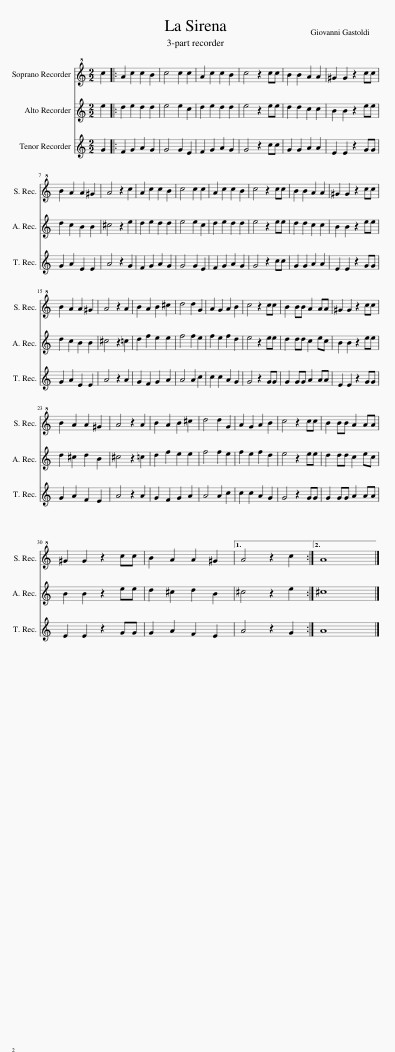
X:1
%%score 1 2 3
L:1/8
M:2/2
I:linebreak $
K:C
V:1 treble+8
V:2 treble
V:3 treble
V:1
 c2 |: A2 c2 c2 B2 | c4 c2 c2 | A2 c2 c2 B2 | c4 z2 cc | %5
 B2 B2 A2 A2 | ^G2 G2 z2 cc |$ B2 A2 A2 ^G2 | A4 z2 c2 | A2 c2 c2 B2 | %10
 c4 c2 c2 | A2 c2 c2 B2 | c4 z2 cc | B2 B2 A2 A2 | ^G2 G2 z2 cc |$ %15
 B2 A2 A2 ^G2 | A4 z2 A2 | B2 A2 B2 ^c2 | d4 d2 G2 | A2 G2 A2 B2 | %20
 c4 z2 cc | B2 BB A2 AA | ^G2 G2 z2 cc |$ B2 A2 A2 ^G2 | A4 z2 A2 | %25
 B2 A2 B2 ^c2 | d4 d2 G2 | A2 G2 A2 B2 | c4 z2 cc | B2 BB A2 AA |$ %30
 ^G2 G2 z2 cc | B2 A2 A2 ^G2 |1 A4 z2 c2 :|2 A8 |] %34
V:2
 e2 |: d2 e2 d2 d2 | e4 e2 c2 | d2 e2 d2 d2 | e4 z2 ee | %5
 d2 d2 c2 c2 | B2 B2 z2 ee |$ d2 c2 B2 B2 | ^c4 z2 e2 | d2 e2 d2 d2 | %10
 e4 e2 c2 | d2 e2 d2 d2 | e4 z2 ee | d2 d2 c2 c2 | B2 B2 z2 ee |$ %15
 d2 c2 B2 B2 | ^c4 z2 =c2 | d2 f2 e2 e2 | f4 f2 e2 | f2 e2 f2 d2 | %20
 e4 z2 ee | d2 dd c2 ec | B2 B2 z2 ee |$ d2 ^c2 d2 B2 | ^c4 z2 =c2 | %25
 d2 f2 e2 e2 | f4 f2 e2 | f2 e2 f2 d2 | e4 z2 ee | d2 dd c2 ec |$ %30
 B2 B2 z2 ee | d2 ^c2 d2 B2 |1 ^c4 z2 e2 :|2 ^c8 |] %34
V:3
 G2 |: F2 G2 A2 G2 | G4 G2 E2 | F2 G2 A2 G2 | G4 z2 cc | %5
 G2 G2 A2 A2 | E2 E2 z2 GG |$ G2 A2 E2 E2 | A4 z2 G2 | F2 G2 A2 G2 | %10
 G4 G2 E2 | F2 G2 A2 G2 | G4 z2 cc | G2 G2 A2 A2 | E2 E2 z2 GG |$ %15
 G2 A2 E2 E2 | A4 z2 A2 | G2 F2 G2 A2 | A4 A2 c2 | c2 c2 A2 G2 | %20
 G4 z2 GG | G2 GG A2 AA | E2 E2 z2 GG |$ G2 A2 F2 E2 | A4 z2 A2 | %25
 G2 F2 G2 A2 | A4 A2 c2 | c2 c2 A2 G2 | G4 z2 GG | G2 GG A2 AA |$ %30
 E2 E2 z2 GG | G2 A2 F2 E2 |1 A4 z2 G2 :|2 A8 |] %34
